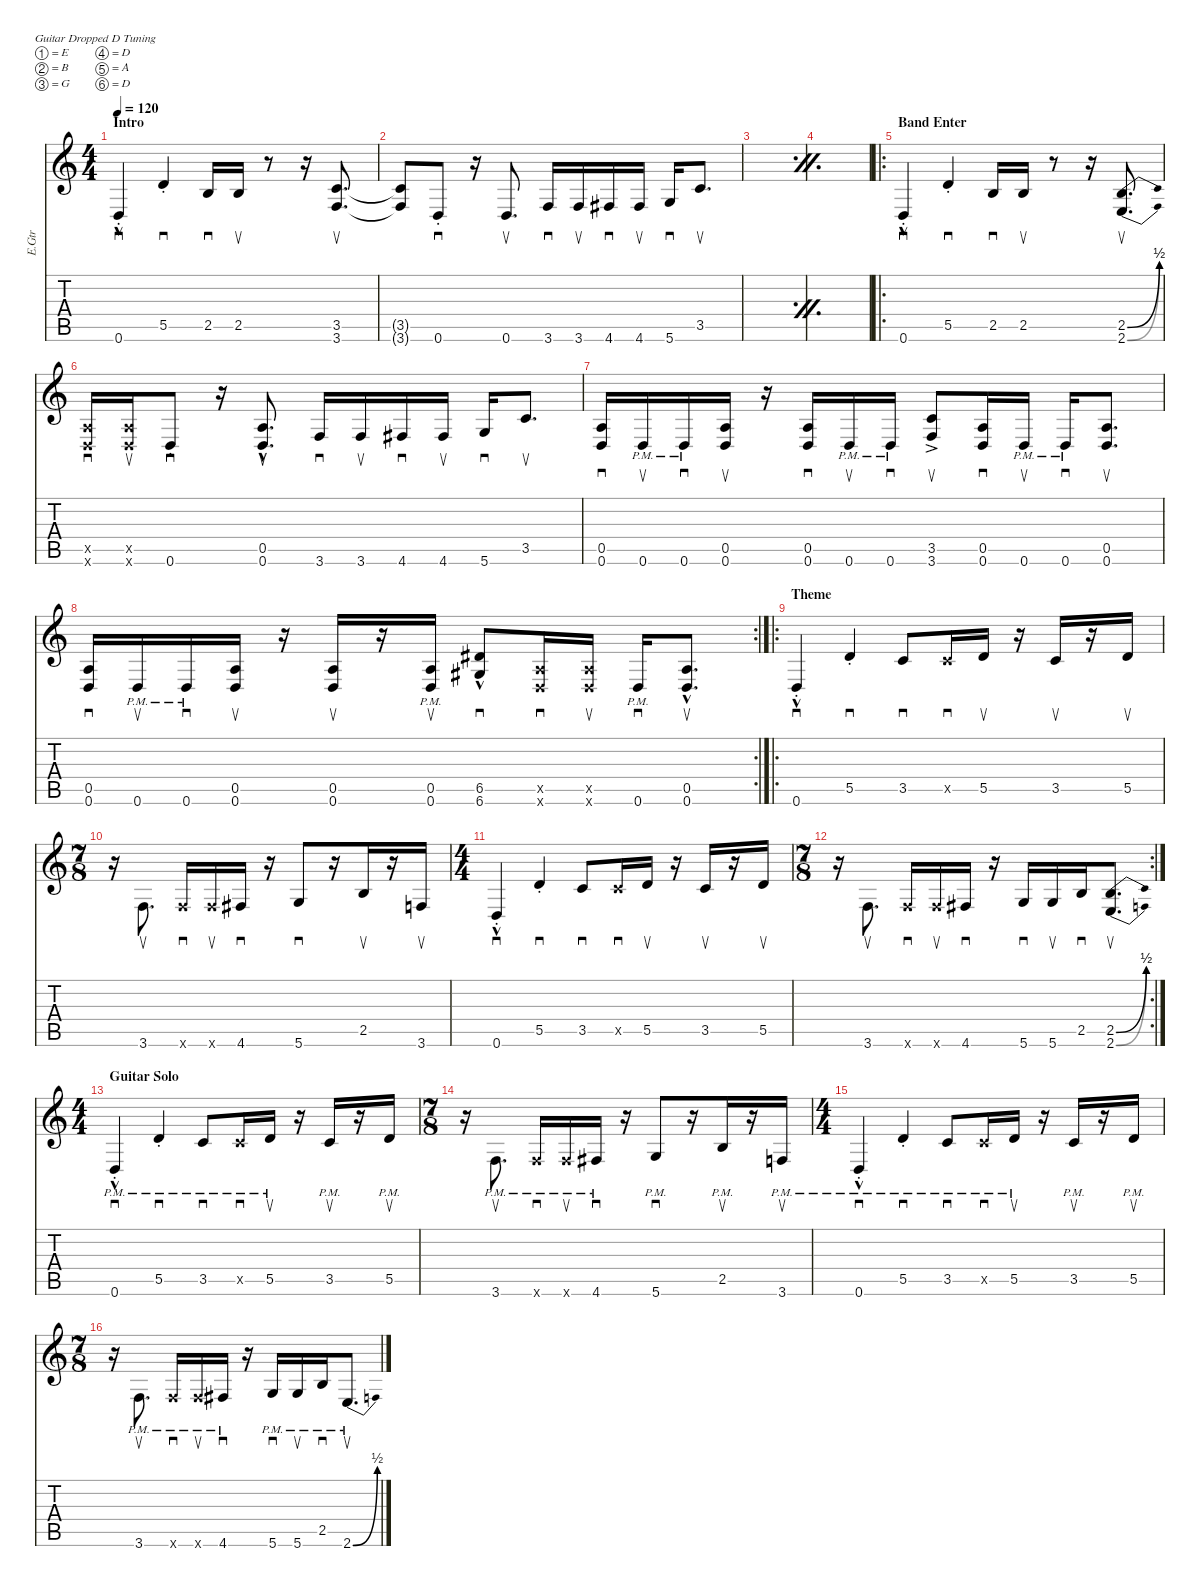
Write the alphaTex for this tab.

\defaultSystemsLayout 2
\hideDynamics
\bracketExtendMode nobrackets
\otherSystemsTrackNameOrientation horizontal
\track ("E.Guitar I (Rhythm)" "E.Gtr") {instrument distortionguitar}
\staff {score tabs}
\tuning (E4 B3 G3 D3 A2 D2)
\ts (4 4)
\section ("" "Intro")
\scale
1.06692
\tempo 120
\accidentals auto
\clef g2
\ottava regular
\simile none
\scale
1.41346
\ks c
0.6{hac st}.4{sd dy mf instrument distortionguitar beam Up} 5.5{st}.4{sd beam Up} 2.5.16{sd beam Up} 2.5.16{su beam Up} r.8{beam Up} r.16{beam Up} (3.6 3.5).8{d su beam Up} |
\scale
0.933075
\scale
1.48442 (3.6{t} 3.5{t}).8{beam Up} 0.6{st}.8{sd beam Up} r.16{beam Up} 0.6.8{d su beam Up} 3.6.16{sd beam Up} 3.6.16{su beam Up} 4.6{acc #}.16{sd beam Up} 4.6{acc #}.16{su beam Up} 5.6.16{sd beam Up} 3.5.8{d su beam Up} |
\scale
1.04547
\simile firstofdouble
\scale
0.551056 |
\scale
0.954526
\simile secondofdouble
\scale
0.551056 |
\ro
\section ("" "Band Enter")
\scale
1.05463
\simile none
\scale
0.992024 0.6{hac st}.4{sd beam Up} 5.5{st}.4{sd beam Up} 2.5.16{sd beam Up} 2.5.16{su beam Up} r.8{beam Up} r.16{beam Up} (2.6{be (bend 0 0 59.4 2)} 2.5{be (bend 0 0 59.4 2)}).8{d su beam Up} |
\scale
0.945368
\scale
1.00798 (0.6{x} 0.5{x}).16{sd beam Up} (0.5{x} 0.6{x}).16{su beam Up} 0.6{st}.8{sd beam Up} r.16{beam Up} (0.6{hac} 0.5).8{d su beam Up} 3.6.16{sd beam Up} 3.6.16{su beam Up} 4.6{acc #}.16{sd beam Up} 4.6{acc #}.16{su beam Up} 5.6.16{sd beam Up} 3.5.8{d su beam Up} |
\scale
1.02968
\scale
0.992998 (0.6 0.5).16{sd beam Up} 0.6{pm}.16{su beam Up} 0.6{pm}.16{sd beam Up} (0.5 0.6).16{su beam Up} r.16{beam Up} (0.6 0.5).16{sd beam Up} 0.6{pm}.16{su beam Up} 0.6{pm}.16{sd beam Up} (3.6{ac} 3.5{ac}).8{su beam Up} (0.6 0.5).16{sd beam Up} 0.6{pm}.16{su beam Up} 0.6{pm}.16{sd beam Up} (0.5 0.6).8{d su beam Up} |
\rc 2
\scale
0.970316
\scale
1.007 (0.6 0.5).16{sd beam Up} 0.6{pm}.16{su beam Up} 0.6{pm}.16{sd beam Up} (0.5 0.6).16{su beam Up} r.16{beam Up} (0.6 0.5).16{su beam Up} r.16{beam Up} (0.6{pm} 0.5).16{su beam Up} (6.6{hac acc #} 6.5{hac acc #}).8{sd beam Up} (0.6{x} 0.5{x}).16{sd beam Up} (0.6{x} 0.5{x}).16{su beam Up} 0.6{pm}.16{sd beam Up} (0.5{hac} 0.6{hac}).8{d su beam Up} |
\ro
\section ("" "Theme")
\scale
1.0183
\scale
0.993215 0.6{hac st}.4{sd beam Up} 5.5{st}.4{sd beam Up} 3.5.8{sd beam Up} 3.5{x}.16{sd beam Up} 5.5.16{su beam Up} r.16{beam Up} 3.5.16{su beam Up} r.16{beam Up} 5.5.16{su beam Up} |
\ts (7 8)
\scale
0.981697
\scale
1.00678 r.16{beam Down} 3.6.8{d su beam Up beam split} 3.6{x}.16{sd beam Up} 3.6{x}.16{su beam Up} 4.6{acc #}.16{sd beam Up} r.16{beam Up} 5.6.8{sd beam Up} r.16{beam Up} 2.5.16{su beam Up} r.16{beam Up} 3.6.16{su beam Up} |
\ts (4 4)
\scale
1.01481
\scale
0.994944 0.6{hac st}.4{sd beam Up} 5.5{st}.4{sd beam Up} 3.5.8{sd beam Up} 3.5{x}.16{sd beam Up} 5.5.16{su beam Up} r.16{beam Up} 3.5.16{su beam Up} r.16{beam Up} 5.5.16{su beam Up} |
\rc 2
\ts (7 8)
\scale
0.985193
\scale
1.00506 r.16{beam Down} 3.6.8{d su beam Up beam split} 3.6{x}.16{sd beam Up} 3.6{x}.16{su beam Up} 4.6{acc #}.16{sd beam Up} r.16{beam Up} 5.6.16{sd beam Up} 5.6.16{su beam Up} 2.5.16{sd beam Up} (2.6{be (bend 0 0 30 2)} 2.5{be (bend 0 0 30.599999999999998 2)}).8{d su beam Up} |
\ts (4 4)
\section ("" "Guitar Solo")
\scale
1.0306
\scale
0.988528 0.6{hac pm st}.4{sd dy mp beam Up} 5.5{pm st}.4{sd beam Up} 3.5{pm}.8{sd beam Up} 3.5{pm x}.16{sd beam Up} 5.5{pm}.16{su beam Up} r.16{beam Up} 3.5{pm}.16{su beam Up} r.16{beam Up} 5.5{pm}.16{su beam Up} |
\ts (7 8)
\scale
0.969404
\scale
1.01147 r.16{beam Down} 3.6{pm}.8{d su beam Up beam split} 3.6{pm x}.16{sd beam Up} 3.6{pm x}.16{su beam Up} 4.6{pm acc #}.16{sd beam Up} r.16{beam Up} 5.6{pm}.8{sd beam Up} r.16{beam Up} 2.5{pm}.16{su beam Up} r.16{beam Up} 3.6{pm}.16{su beam Up} |
\ts (4 4)
\scale
1.0306
\scale
0.987771 0.6{hac pm st}.4{sd beam Up} 5.5{pm st}.4{sd beam Up} 3.5{pm}.8{sd beam Up} 3.5{pm x}.16{sd beam Up} 5.5{pm}.16{su beam Up} r.16{beam Up} 3.5{pm}.16{su beam Up} r.16{beam Up} 5.5{pm}.16{su beam Up} |
\ts (7 8)
\scale
0.969404
\scale
1.01223 r.16{beam Down} 3.6{pm}.8{d su beam Up beam split} 3.6{pm x}.16{sd beam Up} 3.6{pm x}.16{su beam Up} 4.6{pm acc #}.16{sd beam Up} r.16{beam Up} 5.6{pm}.16{sd beam Up} 5.6{pm}.16{su beam Up} 2.5{pm}.16{sd beam Up} 2.6{be (bend 0 0 28.799999999999997 2) pm}.8{d su beam Up}
